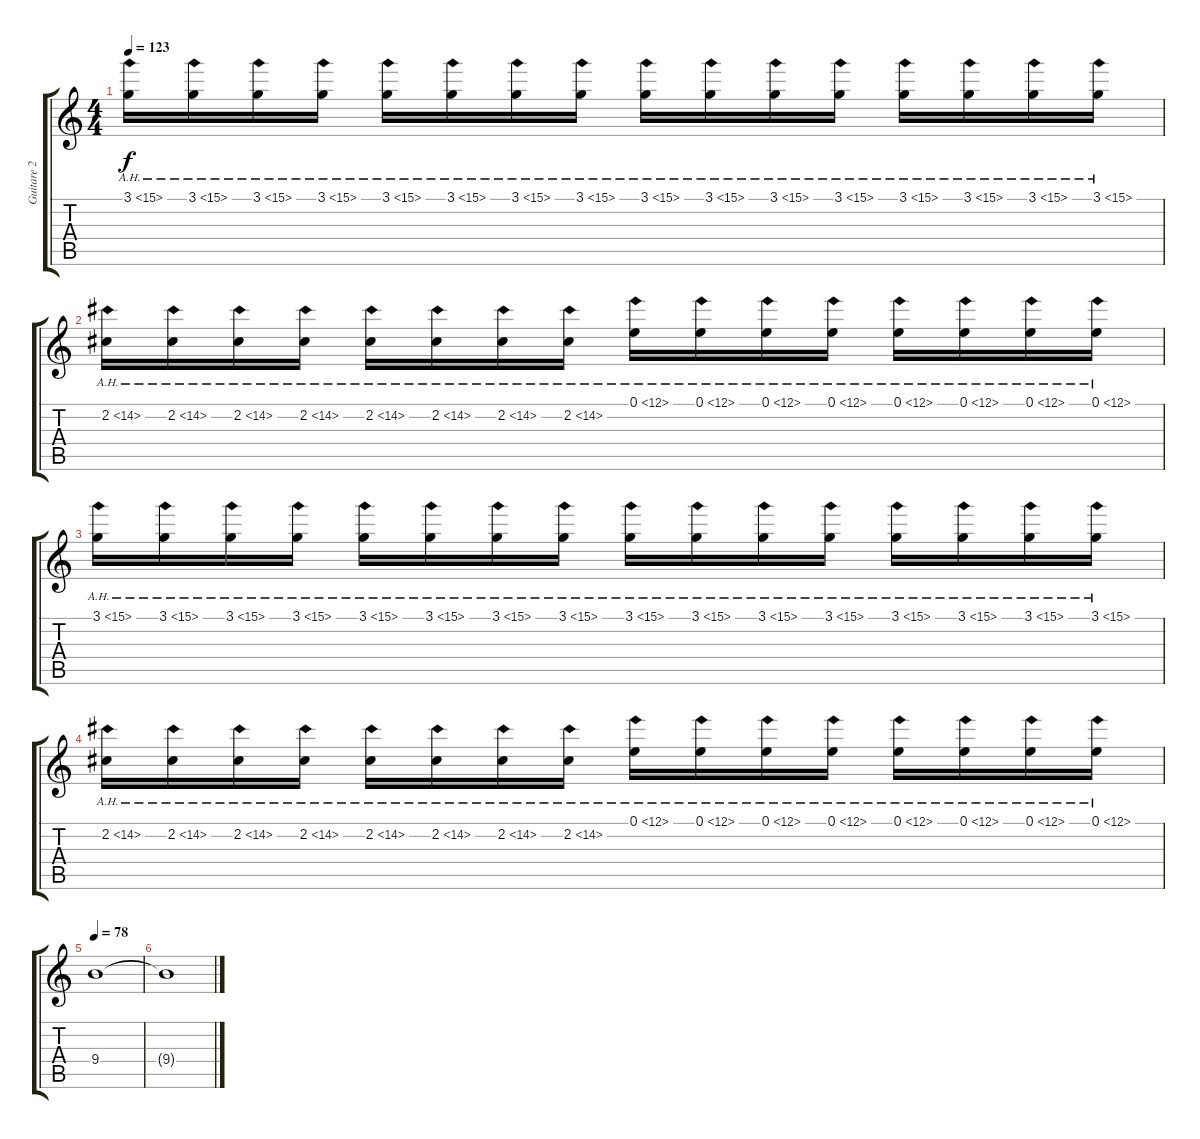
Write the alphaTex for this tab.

\track ("Guitare 2" "Guitare 2") {instrument distortionguitar}
\staff {score tabs}
\tuning (E4 B3 G3 D3 A2 D2) {hide}
\ts (4 4)
\tempo 123
\clef g2
\ks c
3.1{ah 12}.16{dy f} 3.1{ah 12}.16 3.1{ah 12}.16 3.1{ah 12}.16 3.1{ah 12}.16 3.1{ah 12}.16 3.1{ah 12}.16 3.1{ah 12}.16 3.1{ah 12}.16 3.1{ah 12}.16 3.1{ah 12}.16 3.1{ah 12}.16 3.1{ah 12}.16 3.1{ah 12}.16 3.1{ah 12}.16 3.1{ah 12}.16 |
2.2{ah 12}.16 2.2{ah 12}.16 2.2{ah 12}.16 2.2{ah 12}.16 2.2{ah 12}.16 2.2{ah 12}.16 2.2{ah 12}.16 2.2{ah 12}.16 0.1{ah 12}.16 0.1{ah 12}.16 0.1{ah 12}.16 0.1{ah 12}.16 0.1{ah 12}.16 0.1{ah 12}.16 0.1{ah 12}.16 0.1{ah 12}.16 |
3.1{ah 12}.16 3.1{ah 12}.16 3.1{ah 12}.16 3.1{ah 12}.16 3.1{ah 12}.16 3.1{ah 12}.16 3.1{ah 12}.16 3.1{ah 12}.16 3.1{ah 12}.16 3.1{ah 12}.16 3.1{ah 12}.16 3.1{ah 12}.16 3.1{ah 12}.16 3.1{ah 12}.16 3.1{ah 12}.16 3.1{ah 12}.16 |
2.2{ah 12}.16 2.2{ah 12}.16 2.2{ah 12}.16 2.2{ah 12}.16 2.2{ah 12}.16 2.2{ah 12}.16 2.2{ah 12}.16 2.2{ah 12}.16 0.1{ah 12}.16 0.1{ah 12}.16 0.1{ah 12}.16 0.1{ah 12}.16 0.1{ah 12}.16 0.1{ah 12}.16 0.1{ah 12}.16 0.1{ah 12}.16 |
\tempo 78
9.4.1 |
9.4{t}.1
